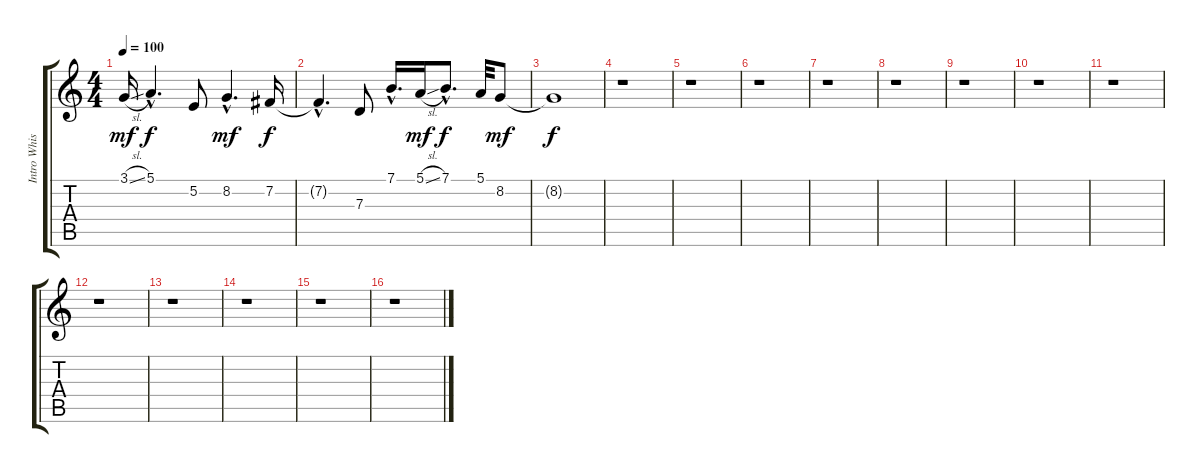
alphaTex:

\track ("Intro Whistle" "Intro Whis") {instrument harmonica}
\staff {score tabs}
\tuning (E4 B3 G3 D3 A2 E2) {hide}
\ts (4 4)
\tempo 100
\clef g2
\ks c
3.1{sl}.16{dy mf instrument harmonica} 5.1{hac}.4{d dy f} 5.2.8 8.2{hac}.4{d dy mf} 7.2.16{dy f} |
7.2{hac t}.4{d} 7.3.8 7.1{hac}.16{d} 5.1{sl}.16{dy mf} 7.1{hac}.8{d dy f} 5.1.32 8.2.8{dy mf} |
8.2{t}.1{dy f} |
r.1 |
r.1 |
r.1 |
r.1 |
r.1 |
r.1 |
r.1 |
r.1 |
r.1 |
r.1 |
r.1 |
r.1 |
r.1
